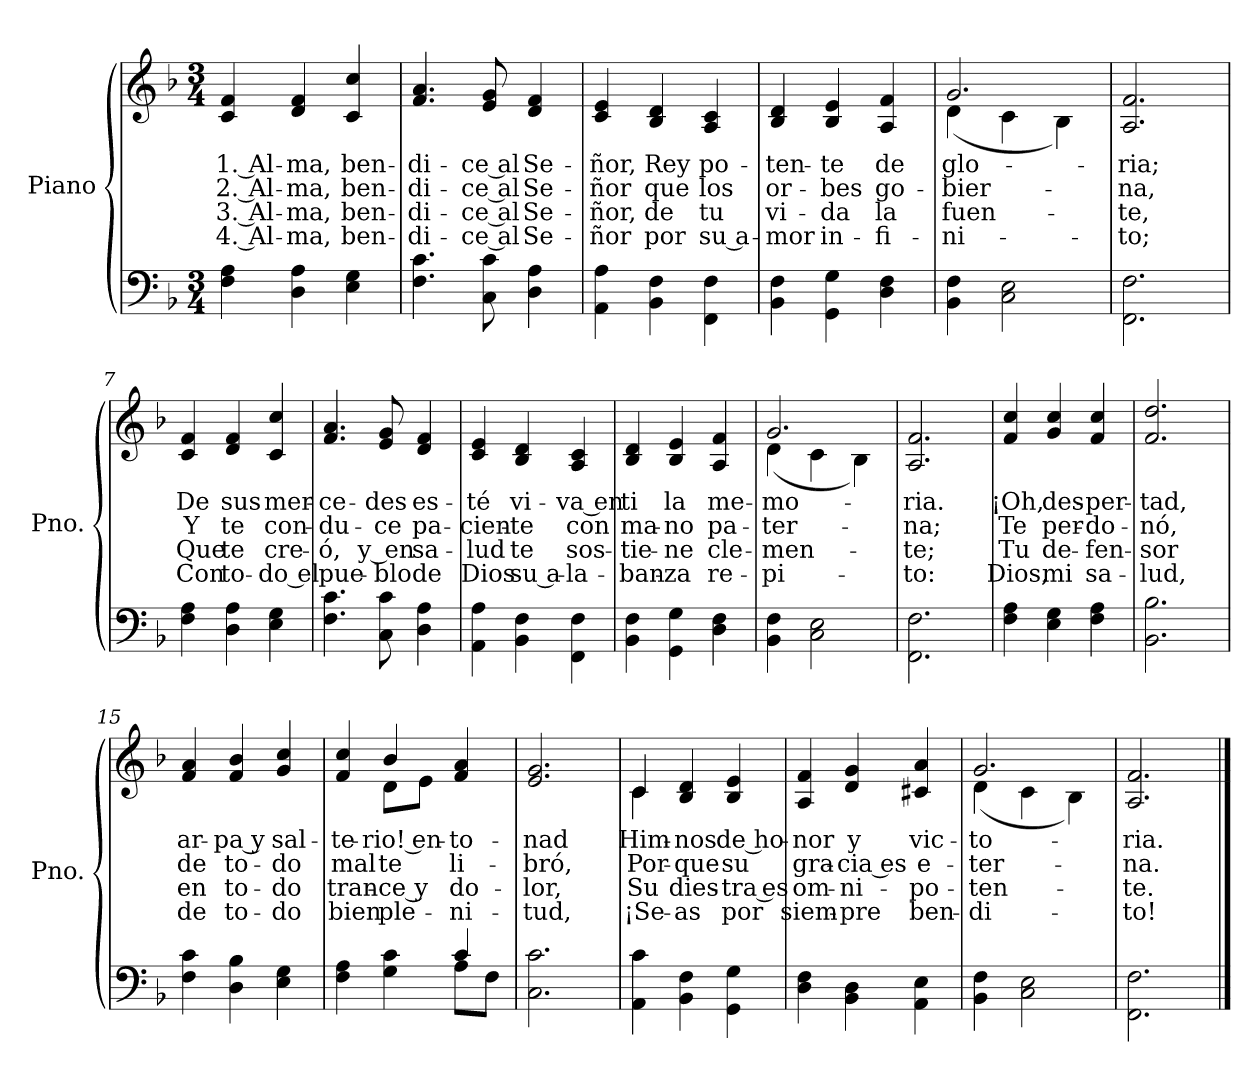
**kern	**kern	**text	**text	**text	**text
*part1	*part1	*part1	*part1	*part1	*part1
*staff2	*staff1	*staff1	*staff1	*staff1	*staff1
*I"Piano	*	*	*	*	*
*I'Pno.	*	*	*	*	*
*stria5	*stria5	*	*	*	*
*clefF4	*clefG2	*	*	*	*
*k[b-]	*k[b-]	*	*	*	*
*M3/4	*M3/4	*	*	*	*
=1	=1	=1	=1	=1	=1
!	!	!LO:LY:b	!LO:LY:b	!LO:LY:b	!LO:LY:b
4F\ 4A\	4c/ 4f/	1. Al-	2. Al-	3. Al-	4. Al-
!	!	!LO:LY:b	!LO:LY:b	!LO:LY:b	!LO:LY:b
4D\ 4A\	4d/ 4f/	-ma,	-ma,	-ma,	-ma,
!	!	!LO:LY:b	!LO:LY:b	!LO:LY:b	!LO:LY:b
4E\ 4G\	4c/ 4cc/	ben-	ben-	ben-	ben-
=2	=2	=2	=2	=2	=2
!	!	!LO:LY:b	!LO:LY:b	!LO:LY:b	!LO:LY:b
4.F\ 4.c\	4.f/ 4.a/	-di-	-di-	-di-	-di-
!	!	!LO:LY:b	!LO:LY:b	!LO:LY:b	!LO:LY:b
8C\ 8c\	8e/ 8g/	-ce al	-ce al	-ce al	-ce al
!	!	!LO:LY:b	!LO:LY:b	!LO:LY:b	!LO:LY:b
4D\ 4A\	4d/ 4f/	Se-	Se-	Se-	Se-
=3	=3	=3	=3	=3	=3
!	!	!LO:LY:b	!LO:LY:b	!LO:LY:b	!LO:LY:b
4AA\ 4A\	4c/ 4e/	-ñor,	-ñor	-ñor,	-ñor
!	!	!LO:LY:b	!LO:LY:b	!LO:LY:b	!LO:LY:b
4BB-\ 4F\	4B-/ 4d/	Rey	que	de	por
!	!	!LO:LY:b	!LO:LY:b	!LO:LY:b	!LO:LY:b
4FF\ 4F\	4A/ 4c/	po-	los	tu	su a-
=4	=4	=4	=4	=4	=4
!	!	!LO:LY:b	!LO:LY:b	!LO:LY:b	!LO:LY:b
4BB-\ 4F\	4B-/ 4d/	-ten-	or-	vi-	-mor
!	!	!LO:LY:b	!LO:LY:b	!LO:LY:b	!LO:LY:b
4GG\ 4G\	4B-/ 4e/	-te	-bes	-da	in-
!	!	!LO:LY:b	!LO:LY:b	!LO:LY:b	!LO:LY:b
4D\ 4F\	4A/ 4f/	de	go-	la	-fi-
!!LO:LB:g=z
=5	=5	=5	=5	=5	=5
!	!	!LO:LY:b	!LO:LY:b	!LO:LY:b	!LO:LY:b
*	*^	*	*	*	*
4BB-\ 4F\	2.g/	(4d\	glo-	-bier-	fuen-	-ni-
2C\ 2E\	.	4c\	.	.	.	.
.	.	4B-\)	.	.	.	.
=6	=6	=6	=6	=6	=6	=6
!	!	!	!LO:LY:b	!LO:LY:b	!LO:LY:b	!LO:LY:b
*	*v	*v	*	*	*	*
2.FF\ 2.F\	2.A/ 2.f/	-ria;	-na,	-te,	-to;
=7	=7	=7	=7	=7	=7
!	!	!LO:LY:b	!LO:LY:b	!LO:LY:b	!LO:LY:b
4F\ 4A\	4c/ 4f/	De	Y	Que	Con
!	!	!LO:LY:b	!LO:LY:b	!LO:LY:b	!LO:LY:b
4D\ 4A\	4d/ 4f/	sus	te	te	to-
!	!	!LO:LY:b	!LO:LY:b	!LO:LY:b	!LO:LY:b
4E\ 4G\	4c/ 4cc/	mer-	con-	cre-	-do el
=8	=8	=8	=8	=8	=8
!	!	!LO:LY:b	!LO:LY:b	!LO:LY:b	!LO:LY:b
4.F\ 4.c\	4.f/ 4.a/	-ce-	-du-	-ó,	pue-
!	!	!LO:LY:b	!LO:LY:b	!LO:LY:b	!LO:LY:b
8C\ 8c\	8e/ 8g/	-des	-ce	y en	-blo
!	!	!LO:LY:b	!LO:LY:b	!LO:LY:b	!LO:LY:b
4D\ 4A\	4d/ 4f/	es-	pa-	sa-	de
=9	=9	=9	=9	=9	=9
!	!	!LO:LY:b	!LO:LY:b	!LO:LY:b	!LO:LY:b
4AA\ 4A\	4c/ 4e/	-té	-cien-	-lud	Dios
!	!	!LO:LY:b	!LO:LY:b	!LO:LY:b	!LO:LY:b
4BB-\ 4F\	4B-/ 4d/	vi-	-te	te	su a-
!	!	!LO:LY:b	!LO:LY:b	!LO:LY:b	!LO:LY:b
4FF\ 4F\	4A/ 4c/	-va en	con	sos-	-la-
!!LO:LB:g=z
=10	=10	=10	=10	=10	=10
!	!	!LO:LY:b	!LO:LY:b	!LO:LY:b	!LO:LY:b
4BB-\ 4F\	4B-/ 4d/	ti	ma-	-tie-	-ban-
!	!	!LO:LY:b	!LO:LY:b	!LO:LY:b	!LO:LY:b
4GG\ 4G\	4B-/ 4e/	la	-no	-ne	-za
!	!	!LO:LY:b	!LO:LY:b	!LO:LY:b	!LO:LY:b
4D\ 4F\	4A/ 4f/	me-	pa-	cle-	re-
=11	=11	=11	=11	=11	=11
!	!	!LO:LY:b	!LO:LY:b	!LO:LY:b	!LO:LY:b
*	*^	*	*	*	*
4BB-\ 4F\	2.g/	(4d\	-mo-	-ter-	-men-	-pi-
2C\ 2E\	.	4c\	.	.	.	.
.	.	4B-\)	.	.	.	.
=12	=12	=12	=12	=12	=12	=12
!	!	!	!LO:LY:b	!LO:LY:b	!LO:LY:b	!LO:LY:b
*	*v	*v	*	*	*	*
2.FF\ 2.F\	2.A/ 2.f/	-ria.	-na;	-te;	-to:
=13	=13	=13	=13	=13	=13
!	!	!LO:LY:b	!LO:LY:b	!LO:LY:b	!LO:LY:b
4F\ 4A\	4f/ 4cc/	¡Oh,	Te	Tu	Dios,
!	!	!LO:LY:b	!LO:LY:b	!LO:LY:b	!LO:LY:b
4E\ 4G\	4g/ 4cc/	des-	per-	de-	mi
!	!	!LO:LY:b	!LO:LY:b	!LO:LY:b	!LO:LY:b
4F\ 4A\	4f/ 4cc/	-per-	-do-	-fen-	sa-
=14	=14	=14	=14	=14	=14
!	!	!LO:LY:b	!LO:LY:b	!LO:LY:b	!LO:LY:b
2.BB-\ 2.B-\	2.f/ 2.dd/	-tad,	-nó,	-sor	-lud,
=15	=15	=15	=15	=15	=15
!	!	!LO:LY:b	!LO:LY:b	!LO:LY:b	!LO:LY:b
4F\ 4c\	4f/ 4a/	ar-	de	en	de
!	!	!LO:LY:b	!LO:LY:b	!LO:LY:b	!LO:LY:b
4D\ 4B-\	4f/ 4b-/	-pa y	to-	to-	to-
!	!	!LO:LY:b	!LO:LY:b	!LO:LY:b	!LO:LY:b
4E\ 4G\	4g/ 4cc/	sal-	-do	-do	-do
!!LO:LB:g=z
=16	=16	=16	=16	=16	=16
*^	*	*	*	*	*
!	!	!	!LO:LY:b	!LO:LY:b	!LO:LY:b	!LO:LY:b
*	*	*^	*	*	*	*
4F\ 4A\	2ryy	4f/ 4cc/	4ryy	-te-	mal	tran-	bien
!	!	!	!	!LO:LY:b	!LO:LY:b	!LO:LY:b	!LO:LY:b
4G\ 4c\	.	4b-/	8d\L	-rio! en-	te	-ce y	ple-
.	.	.	8e\J	.	.	.	.
!	!	!	!	!LO:LY:b	!LO:LY:b	!LO:LY:b	!LO:LY:b
4c/	8A\L	4f/ 4a/	4ryy	-to-	li-	do-	-ni-
.	8F\J	.	.	.	.	.	.
*	*	*v	*v	*	*	*	*
=17	=17	=17	=17	=17	=17	=17
!	!	!	!LO:LY:b	!LO:LY:b	!LO:LY:b	!LO:LY:b
*v	*v	*	*	*	*	*
2.C\ 2.c\	2.e/ 2.g/	-nad	-bró,	-lor,	-tud,
=18	=18	=18	=18	=18	=18
!	!	!LO:LY:b	!LO:LY:b	!LO:LY:b	!LO:LY:b
*	*^	*	*	*	*
4AA\ 4c\	4c/	4c\	Him-	Por-	Su	¡Se-
!	!	!	!LO:LY:b	!LO:LY:b	!LO:LY:b	!LO:LY:b
4BB-\ 4F\	4B-/ 4d/	2ryy	-nos	-que	dies-	-as
!	!	!	!LO:LY:b	!LO:LY:b	!LO:LY:b	!LO:LY:b
4GG\ 4G\	4B-/ 4e/	.	de ho-	su	-tra es	por
*	*v	*v	*	*	*	*
=19	=19	=19	=19	=19	=19
!	!	!LO:LY:b	!LO:LY:b	!LO:LY:b	!LO:LY:b
4D\ 4F\	4A/ 4f/	-nor	gra-	om-	siem-
!	!	!LO:LY:b	!LO:LY:b	!LO:LY:b	!LO:LY:b
4BB-\ 4D\	4d/ 4g/	y	-cia es	-ni-	-pre
!	!	!LO:LY:b	!LO:LY:b	!LO:LY:b	!LO:LY:b
4AA\ 4E\	4c#X/ 4a/	vic-	e-	-po-	ben-
=20	=20	=20	=20	=20	=20
!	!	!LO:LY:b	!LO:LY:b	!LO:LY:b	!LO:LY:b
*	*^	*	*	*	*
4BB-\ 4F\	2.g/	(4d\	-to-	-ter-	-ten-	-di-
2C\ 2E\	.	4c\	.	.	.	.
.	.	4B-\)	.	.	.	.
=21	=21	=21	=21	=21	=21	=21
!	!	!	!LO:LY:b	!LO:LY:b	!LO:LY:b	!LO:LY:b
*	*v	*v	*	*	*	*
2.FF\ 2.F\	2.A/ 2.f/	-ria.	-na.	-te.	-to!
==	==	==	==	==	==
*-	*-	*-	*-	*-	*-
